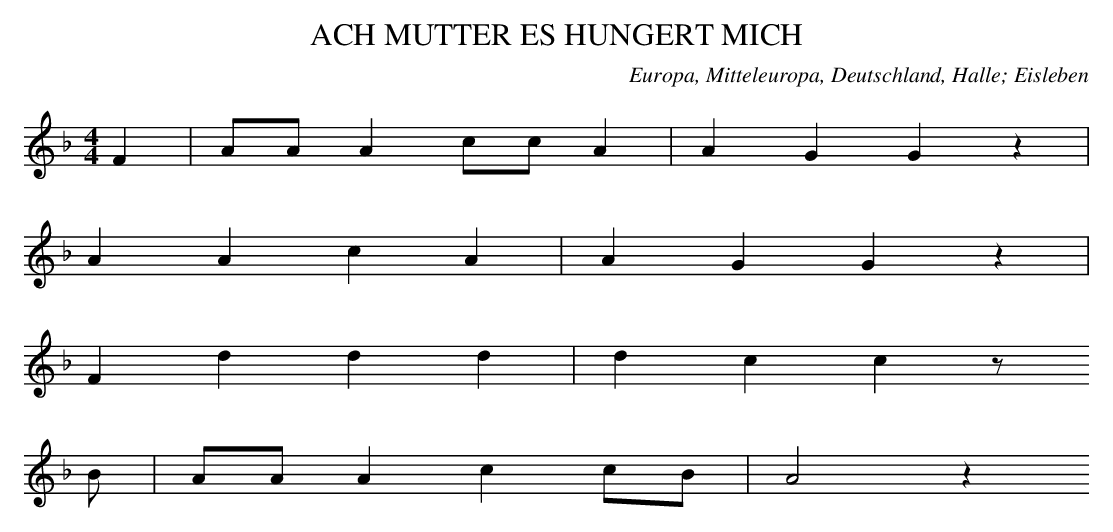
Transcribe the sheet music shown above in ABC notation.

X:1
T: ACH MUTTER ES HUNGERT MICH
O: Europa, Mitteleuropa, Deutschland, Halle; Eisleben
M: 4/4
L: 1/8
K: F
F2 | AAA2ccA2 | A2G2G2z2 |
A2A2c2A2 | A2G2G2z2 |
F2d2d2d2 | d2c2c2z
B | AAA2c2cB | A4z2
